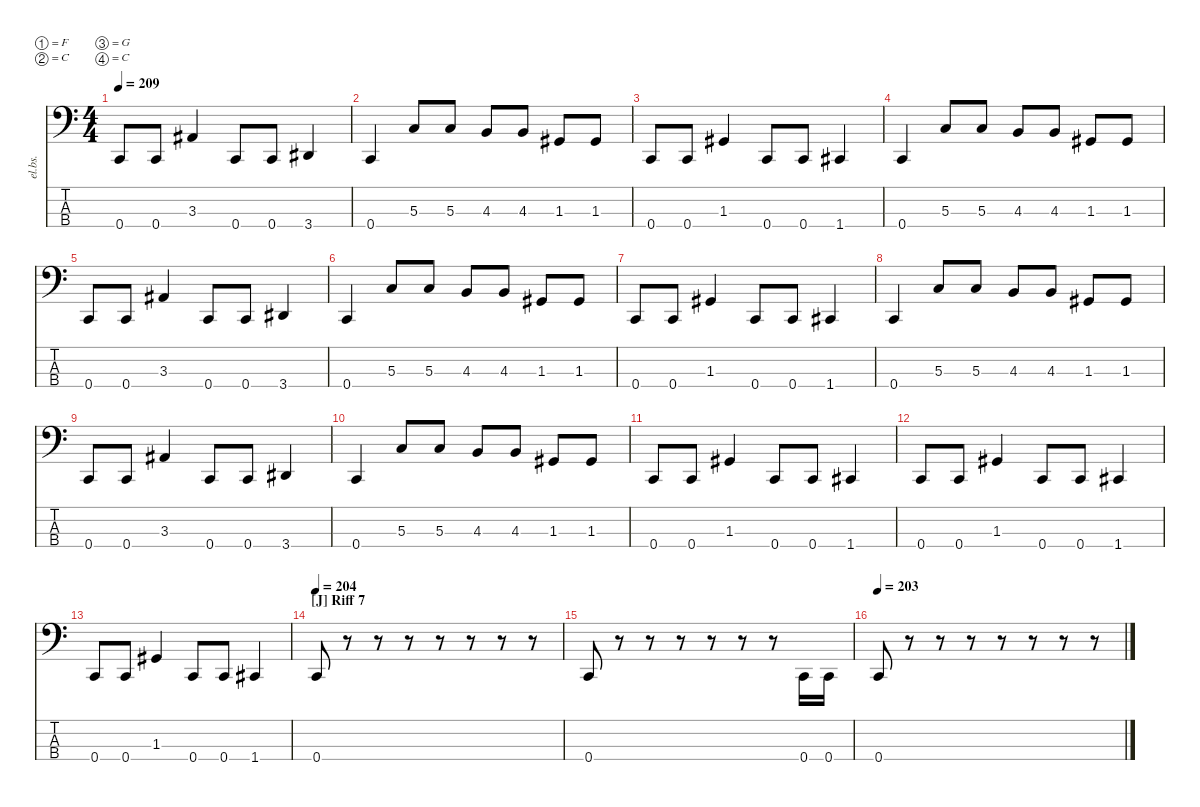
\hideDynamics
\bracketExtendMode nobrackets
\track ("E.Bass" "el.bs.") {instrument electricbassfinger}
\staff {score tabs}
\tuning (F2 C2 G1 C1)
\ts (4 4)
\tempo 209
\clef f4
\ks c
0.4.8{dy mf beam Up} 0.4.8{beam Up} 3.3{acc #}.4{beam Up} 0.4.8{beam Up} 0.4.8{beam Up} 3.4{acc #}.4{beam Up} |
0.4.4{beam Up} 5.3.8{beam Up} 5.3.8{beam Up} 4.3.8{beam Up} 4.3.8{beam Up} 1.3{acc #}.8{beam Up} 1.3{acc #}.8{beam Up} |
0.4.8{beam Up} 0.4.8{beam Up} 1.3{acc #}.4{beam Up} 0.4.8{beam Up} 0.4.8{beam Up} 1.4{acc #}.4{beam Up} |
0.4.4{beam Up} 5.3.8{beam Up} 5.3.8{beam Up} 4.3.8{beam Up} 4.3.8{beam Up} 1.3{acc #}.8{beam Up} 1.3{acc #}.8{beam Up} |
0.4.8{beam Up} 0.4.8{beam Up} 3.3{acc #}.4{beam Up} 0.4.8{beam Up} 0.4.8{beam Up} 3.4{acc #}.4{beam Up} |
0.4.4{beam Up} 5.3.8{beam Up} 5.3.8{beam Up} 4.3.8{beam Up} 4.3.8{beam Up} 1.3{acc #}.8{beam Up} 1.3{acc #}.8{beam Up} |
0.4.8{beam Up} 0.4.8{beam Up} 1.3{acc #}.4{beam Up} 0.4.8{beam Up} 0.4.8{beam Up} 1.4{acc #}.4{beam Up} |
0.4.4{beam Up} 5.3.8{beam Up} 5.3.8{beam Up} 4.3.8{beam Up} 4.3.8{beam Up} 1.3{acc #}.8{beam Up} 1.3{acc #}.8{beam Up} |
0.4.8{beam Up} 0.4.8{beam Up} 3.3{acc #}.4{beam Up} 0.4.8{beam Up} 0.4.8{beam Up} 3.4{acc #}.4{beam Up} |
0.4.4{beam Up} 5.3.8{beam Up} 5.3.8{beam Up} 4.3.8{beam Up} 4.3.8{beam Up} 1.3{acc #}.8{beam Up} 1.3{acc #}.8{beam Up} |
0.4.8{beam Up} 0.4.8{beam Up} 1.3{acc #}.4{beam Up} 0.4.8{beam Up} 0.4.8{beam Up} 1.4{acc #}.4{beam Up} |
0.4.8{beam Up} 0.4.8{beam Up} 1.3{acc #}.4{beam Up} 0.4.8{beam Up} 0.4.8{beam Up} 1.4{acc #}.4{beam Up} |
0.4.8{beam Up} 0.4.8{beam Up} 1.3{acc #}.4{beam Up} 0.4.8{beam Up} 0.4.8{beam Up} 1.4{acc #}.4{beam Up} |
\section ("J" "Riff 7")
\tempo 204
0.4.8{beam Up} r.8{beam Down} r.8{beam Down} r.8{beam Down} r.8{beam Down} r.8{beam Down} r.8{beam Down} r.8{beam Down} |
0.4.8{beam Up} r.8{beam Down} r.8{beam Down} r.8{beam Down} r.8{beam Down} r.8{beam Down} r.8{beam Down} 0.4.16{beam Up} 0.4.16{beam Up} |
\tempo 203
0.4.8{beam Up} r.8{beam Down} r.8{beam Down} r.8{beam Down} r.8{beam Down} r.8{beam Down} r.8{beam Down} r.8{beam Down}
